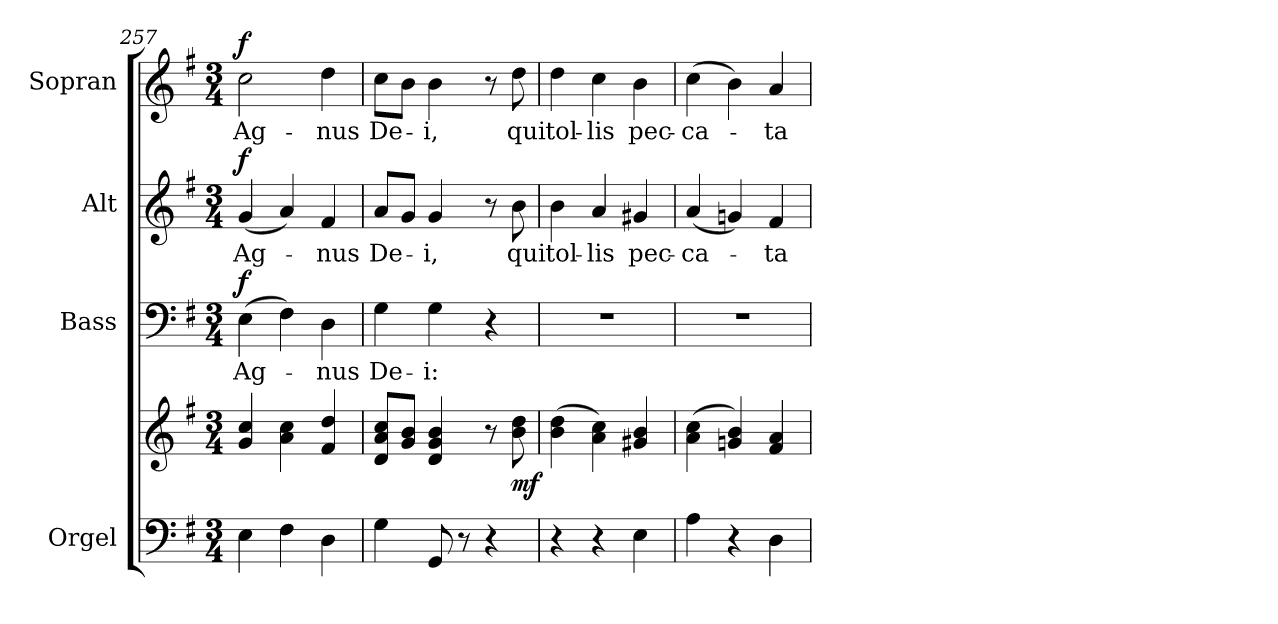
**kern	**kern	**dynam	**kern	**text	**dynam	**kern	**text	**dynam	**kern	**text	**dynam
*part4	*part4	*part4	*part3	*part3	*part3	*part2	*part2	*part2	*part1	*part1	*part1
*staff5	*staff4	*staff4/5	*staff3	*staff3	*staff3	*staff2	*staff2	*staff2	*staff1	*staff1	*staff1
*I"Orgel	*	*	*I"Bass	*	*	*I"Alt	*	*	*I"Sopran	*	*
*I'Org.	*	*	*I'B.	*	*	*I'A.	*	*	*I'S.	*	*
*clefF4	*clefG2	*	*clefF4	*	*	*clefG2	*	*	*clefG2	*	*
*k[f#]	*k[f#]	*	*k[f#]	*	*	*k[f#]	*	*	*k[f#]	*	*
*G:	*G:	*	*G:	*	*	*G:	*	*	*G:	*	*
*M3/4	*M3/4	*	*M3/4	*	*	*M3/4	*	*	*M3/4	*	*
=257	=257	=257	=257	=257	=257	=257	=257	=257	=257	=257	=257
!	!	!	!	!LO:LY:b	!LO:DY:a	!	!LO:LY:b	!LO:DY:a	!	!LO:LY:b	!LO:DY:a
4E\	4g/ 4cc/	.	(>4E\	Ag-	f	(<4g/	Ag-	f	2cc\	Ag-	f
4F#\	4a\ 4cc\	.	4F#\)	.	.	4a/)	.	.	.	.	.
!	!	!	!	!LO:LY:b	!	!	!LO:LY:b	!	!	!LO:LY:b	!
4D\	4f#/ 4dd/	.	4D\	-nus	.	4f#/	-nus	.	4dd\	-nus	.
=258	=258	=258	=258	=258	=258	=258	=258	=258	=258	=258	=258
!	!	!	!	!LO:LY:b	!	!	!LO:LY:b	!	!	!LO:LY:b	!
4G\	8d/ 8a/ 8cc/L	.	4G\	De-	.	8a/L	De-	.	8cc\L	De-	.
.	8g/ 8b/J	.	.	.	.	8g/J	.	.	8b\J	.	.
!	!	!	!	!LO:LY:b	!	!	!LO:LY:b	!	!	!LO:LY:b	!
8GG/	4d/ 4g/ 4b/	.	4G\	-i:	.	4g/	-i,	.	4b\	-i,	.
8r	.	.	.	.	.	.	.	.	.	.	.
4r	8r	.	4r	.	.	8r	.	.	8r	.	.
!	!	!LO:DY:b	!	!	!	!	!LO:LY:b	!	!	!LO:LY:b	!
.	8b\ 8dd\	mf	.	.	.	8b\	qui	.	8dd\	qui	.
=259	=259	=259	=259	=259	=259	=259	=259	=259	=259	=259	=259
!	!	!	!	!	!	!	!LO:LY:b	!	!	!LO:LY:b	!
4r	(>4b\ 4dd\	.	2.r	.	.	4b\	tol-	.	4dd\	tol-	.
!	!	!	!	!	!	!	!LO:LY:b	!	!	!LO:LY:b	!
4r	4a\ 4cc\)	.	.	.	.	4a/	-lis	.	4cc\	-lis	.
!	!	!	!	!	!	!	!LO:LY:b	!	!	!LO:LY:b	!
4E\	4g#X/ 4b/	.	.	.	.	4g#X/	pec-	.	4b\	pec-	.
!!LO:PB:g=z
=260	=260	=260	=260	=260	=260	=260	=260	=260	=260	=260	=260
!	!	!	!	!	!	!	!LO:LY:b	!	!	!LO:LY:b	!
4A\	(>4a\ 4cc\	.	2.r	.	.	(<4a/	-ca-	.	(>4cc\	-ca-	.
4r	4gn/ 4b/)	.	.	.	.	4gn/)	.	.	4b\)	.	.
!	!	!	!	!	!	!	!LO:LY:b	!	!	!LO:LY:b	!
4D\	4f#/ 4a/	.	.	.	.	4f#/	-ta	.	4a/	-ta	.
=	=	=	=	=	=	=	=	=	=	=	=
*-	*-	*-	*-	*-	*-	*-	*-	*-	*-	*-	*-
